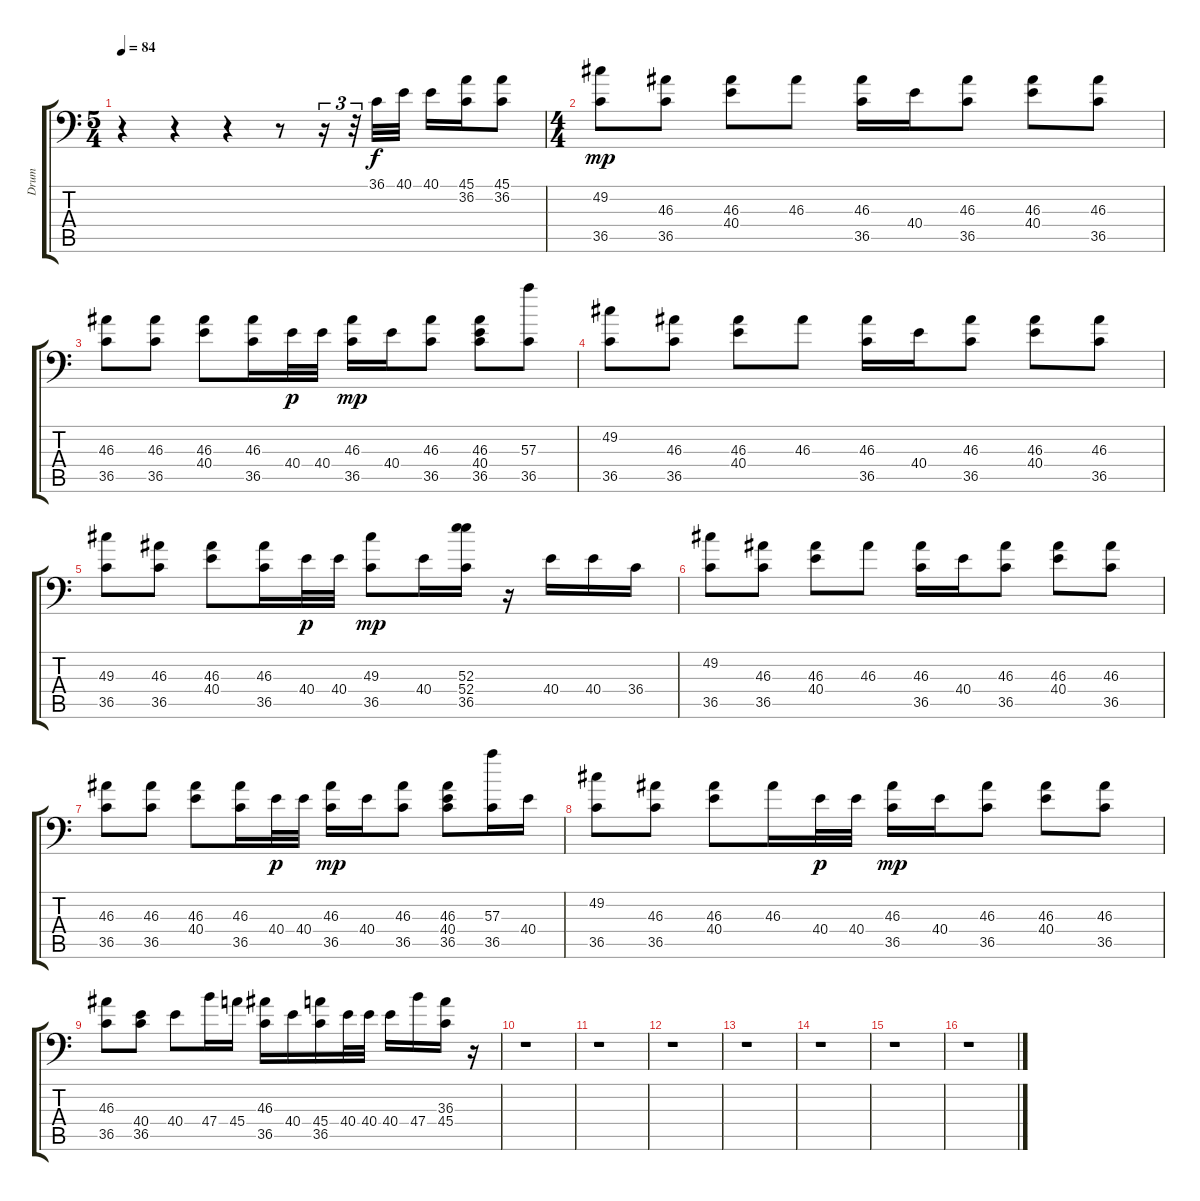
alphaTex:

\track ("Drum" "Drum") {instrument acousticgrandpiano}
\staff {score tabs}
\tuning (C-1 C-1 C-1 C-1 C-1 C-1) {hide}
\ts (5 4)
\tempo 84
\clef f4
\ks c
r.4{dy mf} r.4 r.4 r.8 r.16{tu (3 2)} r.32{tu (3 2)} 36.1.32{dy f} 40.1.32 40.1.16 (45.1 36.2).16 (45.1 36.2).8 |
\ts (4 4)
(49.2 36.5).8{dy mp} (46.3 36.5).8 (46.3 40.4).8 46.3.8 (46.3 36.5).16 40.4.16 (46.3 36.5).8 (46.3 40.4).8 (46.3 36.5).8 |
(46.3 36.5).8 (46.3 36.5).8 (46.3 40.4).8 (46.3 36.5).16 40.4.32{dy p} 40.4.32 (46.3 36.5).16{dy mp} 40.4.16 (46.3 36.5).8 (46.3 40.4 36.5).8 (57.3 36.5).8 |
(49.2 36.5).8 (46.3 36.5).8 (46.3 40.4).8 46.3.8 (46.3 36.5).16 40.4.16 (46.3 36.5).8 (46.3 40.4).8 (46.3 36.5).8 |
(49.3 36.5).8 (46.3 36.5).8 (46.3 40.4).8 (46.3 36.5).16 40.4.32{dy p} 40.4.32 (49.3 36.5).8{dy mp} 40.4.16 (52.3 52.4 36.5).16 r.16 40.4.16 40.4.16 36.4.16 |
(49.2 36.5).8 (46.3 36.5).8 (46.3 40.4).8 46.3.8 (46.3 36.5).16 40.4.16 (46.3 36.5).8 (46.3 40.4).8 (46.3 36.5).8 |
(46.3 36.5).8 (46.3 36.5).8 (46.3 40.4).8 (46.3 36.5).16 40.4.32{dy p} 40.4.32 (46.3 36.5).16{dy mp} 40.4.16 (46.3 36.5).8 (46.3 40.4 36.5).8 (57.3 36.5).16 40.4.16 |
(49.2 36.5).8 (46.3 36.5).8 (46.3 40.4).8 46.3.16 40.4.32{dy p} 40.4.32 (46.3 36.5).16{dy mp} 40.4.16 (46.3 36.5).8 (46.3 40.4).8 (46.3 36.5).8 |
(46.3 36.5).8 (40.4 36.5).8 40.4.8 47.4.16 45.4.16 (46.3 36.5).16 40.4.16 (45.4 36.5).16 40.4.32 40.4.32 40.4.16 47.4.16 (36.3 45.4).16 r.16 |
r.1 |
r.1 |
r.1 |
r.1 |
r.1 |
r.1 |
r.1
